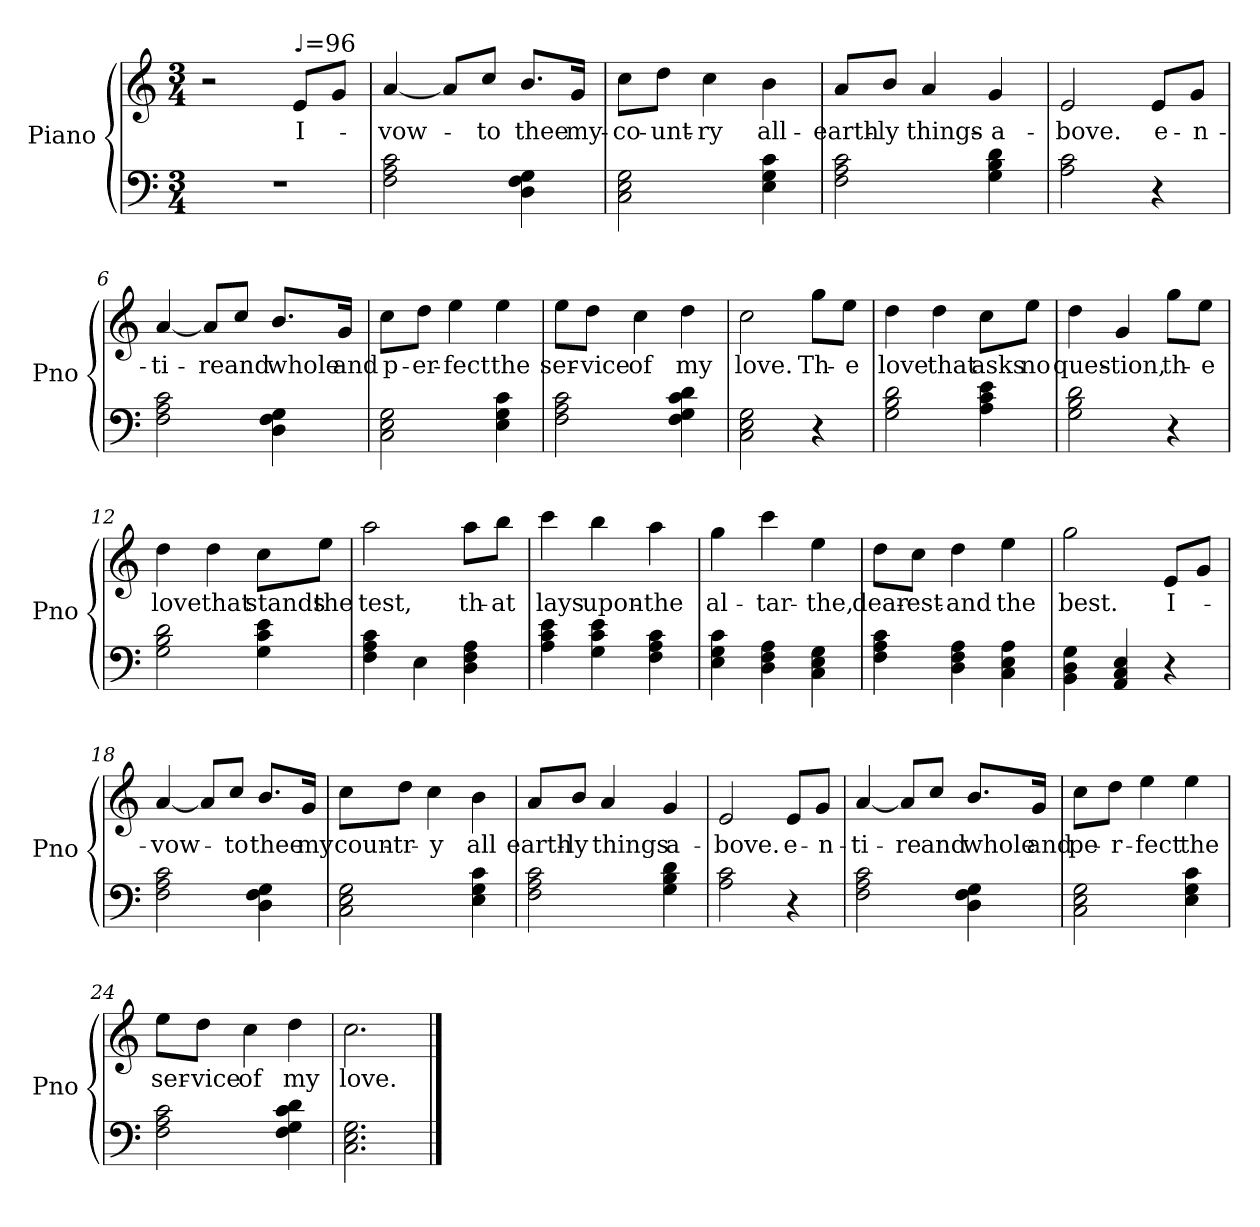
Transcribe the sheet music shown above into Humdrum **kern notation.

**kern	**kern	**text
*part1	*part1	*part1
*staff2	*staff1	*staff1
*I"Piano	*	*
*I'Pno	*	*
*clefF4	*clefG2	*
*k[]	*k[]	*
*C:	*C:	*
*M3/4	*M3/4	*
=1	=1	=1
2.r	2r	.
!	!LO:TX:a:t=♩=96	!
.	8e/L	I-
.	8g/J	.
=2	=2	=2
2F\ 2A\ 2c\	[4a/	vow-
.	8a/L]	.
.	8cc/J	-to
4D\ 4F\ 4G\	8.b/L	thee
.	16g/Jk	my-
=3	=3	=3
2C\ 2E\ 2G\	8cc\L	-co-
.	8dd\J	-unt-
.	4cc\	-ry
4E\ 4G\ 4c\	4b\	all-
=4	=4	=4
2F\ 2A\ 2c\	8a/L	-earth-
.	8b/J	-ly
.	4a/	things-
4G\ 4B\ 4d\	4g/	-a-
=5	=5	=5
2A\ 2c\	2e/	-bove.
4r	8e/L	e-
.	8g/J	-n-
!!LO:LB:g=z
=6	=6	=6
2F\ 2A\ 2c\	[4a/	-ti-
.	8a/L]	-re
.	8cc/J	-and
4D\ 4F\ 4G\	8.b/L	whole
.	16g/Jk	and
=7	=7	=7
2C\ 2E\ 2G\	8cc\L	p-
.	8dd\J	-er-
.	4ee\	-fect
4E\ 4G\ 4c\	4ee\	the
=8	=8	=8
2F\ 2A\ 2c\	8ee\L	ser-
.	8dd\J	-vice
.	4cc\	of
4F\ 4G\ 4c\ 4d\	4dd\	my
=9	=9	=9
2C\ 2E\ 2G\	2cc\	love.
4r	8gg\L	Th-
.	8ee\J	-e
=10	=10	=10
2G\ 2B\ 2d\	4dd\	love
.	4dd\	that
4A\ 4c\ 4e\	8cc\L	asks
.	8ee\J	no
!!LO:LB:g=z
=11	=11	=11
2G\ 2B\ 2d\	4dd\	ques-
.	4g/	-tion,
4r	8gg\L	th-
.	8ee\J	-e
=12	=12	=12
2G\ 2B\ 2d\	4dd\	love
.	4dd\	that
4G\ 4c\ 4e\	8cc\L	stands
.	8ee\J	the
=13	=13	=13
4F\ 4A\ 4c\	2aa\	test,
4E\	.	.
4D\ 4F\ 4A\	8aa\L	th-
.	8bb\J	-at
=14	=14	=14
4A\ 4c\ 4e\	4ccc\	lays
4G\ 4c\ 4e\	4bb\	upon-
4F\ 4A\ 4c\	4aa\	-the
=15	=15	=15
4E\ 4G\ 4c\	4gg\	al-
4D\ 4F\ 4A\	4ccc\	-tar-
4C\ 4E\ 4G\	4ee\	-the,
=16	=16	=16
4F\ 4A\ 4c\	8dd\L	dear-
.	8cc\J	-est-
4D\ 4F\ 4A\	4dd\	-and
4C\ 4E\ 4A\	4ee\	the
!!LO:LB:g=z
=17	=17	=17
4BB\ 4D\ 4G\	2gg\	best.
4AA/ 4C/ 4E/	.	.
4r	8e/L	I-
.	8g/J	.
=18	=18	=18
2F\ 2A\ 2c\	[4a/	-vow-
.	8a/L]	.
.	8cc/J	-to
4D\ 4F\ 4G\	8.b/L	thee
.	16g/Jk	my
=19	=19	=19
2C\ 2E\ 2G\	8cc\L	coun-
.	8dd\J	-tr-
.	4cc\	-y
4E\ 4G\ 4c\	4b\	all
=20	=20	=20
2F\ 2A\ 2c\	8a/L	earth-
.	8b/J	-ly
.	4a/	things
4G\ 4B\ 4d\	4g/	a-
=21	=21	=21
2A\ 2c\	2e/	-bove.
4r	8e/L	e-
.	8g/J	-n-
=22	=22	=22
2F\ 2A\ 2c\	[4a/	-ti-
.	8a/L]	-re
.	8cc/J	and
4D\ 4F\ 4G\	8.b/L	whole
.	16g/Jk	and
!!LO:LB:g=z
=23	=23	=23
2C\ 2E\ 2G\	8cc\L	pe-
.	8dd\J	-r-
.	4ee\	-fect
4E\ 4G\ 4c\	4ee\	the
=24	=24	=24
2F\ 2A\ 2c\	8ee\L	ser-
.	8dd\J	-vice
.	4cc\	of
4F\ 4G\ 4c\ 4d\	4dd\	my
=25	=25	=25
2.C\ 2.E\ 2.G\	2.cc\	love.
==	==	==
*-	*-	*-
